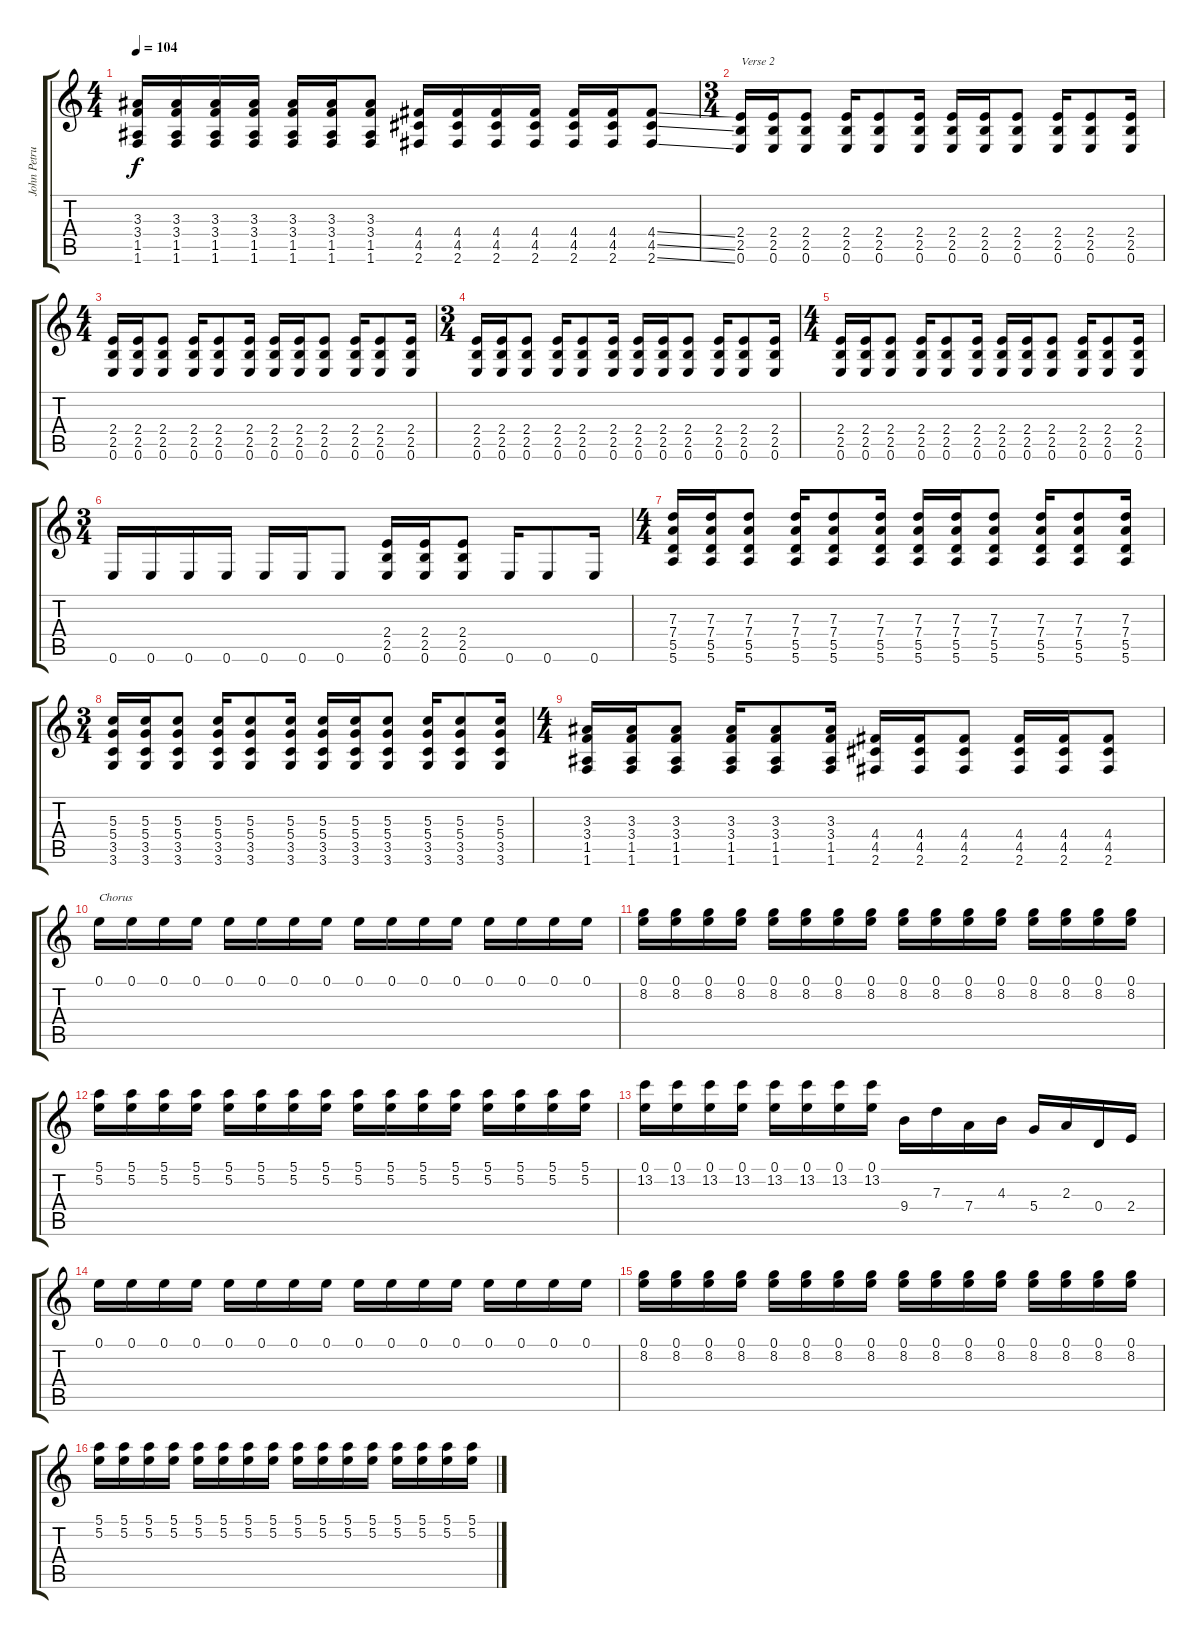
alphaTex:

\track ("John Petrucci " "John Petru") {instrument distortionguitar}
\staff {score tabs}
\tuning (E4 B3 G3 D3 A2 E2) {hide}
\ts (4 4)
\tempo 104
\clef g2
\ks c
(3.3 3.4 1.5 1.6).16{dy f} (3.3 3.4 1.5 1.6).16 (3.3 3.4 1.5 1.6).16 (3.3 3.4 1.5 1.6).16 (3.3 3.4 1.5 1.6).16 (3.3 3.4 1.5 1.6).16 (3.3 3.4 1.5 1.6).8 (4.4 4.5 2.6).16 (4.4 4.5 2.6).16 (4.4 4.5 2.6).16 (4.4 4.5 2.6).16 (4.4 4.5 2.6).16 (4.4 4.5 2.6).16 (4.4{ss} 4.5{ss} 2.6{ss}).8 |
\ts (3 4)
(2.4 2.5 0.6).16{txt "Verse 2"} (2.4 2.5 0.6).16 (2.4 2.5 0.6).8 (2.4 2.5 0.6).16 (2.4 2.5 0.6).8 (2.4 2.5 0.6).16 (2.4 2.5 0.6).16 (2.4 2.5 0.6).16 (2.4 2.5 0.6).8 (2.4 2.5 0.6).16 (2.4 2.5 0.6).8 (2.4 2.5 0.6).16 |
\ts (4 4)
(2.4 2.5 0.6).16 (2.4 2.5 0.6).16 (2.4 2.5 0.6).8 (2.4 2.5 0.6).16 (2.4 2.5 0.6).8 (2.4 2.5 0.6).16 (2.4 2.5 0.6).16 (2.4 2.5 0.6).16 (2.4 2.5 0.6).8 (2.4 2.5 0.6).16 (2.4 2.5 0.6).8 (2.4 2.5 0.6).16 |
\ts (3 4)
(2.4 2.5 0.6).16 (2.4 2.5 0.6).16 (2.4 2.5 0.6).8 (2.4 2.5 0.6).16 (2.4 2.5 0.6).8 (2.4 2.5 0.6).16 (2.4 2.5 0.6).16 (2.4 2.5 0.6).16 (2.4 2.5 0.6).8 (2.4 2.5 0.6).16 (2.4 2.5 0.6).8 (2.4 2.5 0.6).16 |
\ts (4 4)
(2.4 2.5 0.6).16 (2.4 2.5 0.6).16 (2.4 2.5 0.6).8 (2.4 2.5 0.6).16 (2.4 2.5 0.6).8 (2.4 2.5 0.6).16 (2.4 2.5 0.6).16 (2.4 2.5 0.6).16 (2.4 2.5 0.6).8 (2.4 2.5 0.6).16 (2.4 2.5 0.6).8 (2.4 2.5 0.6).16 |
\ts (3 4)
0.6.16 0.6.16 0.6.16 0.6.16 0.6.16 0.6.16 0.6.8 (2.4 2.5 0.6).16 (2.4 2.5 0.6).16 (2.4 2.5 0.6).8 0.6.16 0.6.8 0.6.16 |
\ts (4 4)
(7.3 7.4 5.5 5.6).16 (7.3 7.4 5.5 5.6).16 (7.3 7.4 5.5 5.6).8 (7.3 7.4 5.5 5.6).16 (7.3 7.4 5.5 5.6).8 (7.3 7.4 5.5 5.6).16 (7.3 7.4 5.5 5.6).16 (7.3 7.4 5.5 5.6).16 (7.3 7.4 5.5 5.6).8 (7.3 7.4 5.5 5.6).16 (7.3 7.4 5.5 5.6).8 (7.3 7.4 5.5 5.6).16 |
\ts (3 4)
(5.3 5.4 3.5 3.6).16 (5.3 5.4 3.5 3.6).16 (5.3 5.4 3.5 3.6).8 (5.3 5.4 3.5 3.6).16 (5.3 5.4 3.5 3.6).8 (5.3 5.4 3.5 3.6).16 (5.3 5.4 3.5 3.6).16 (5.3 5.4 3.5 3.6).16 (5.3 5.4 3.5 3.6).8 (5.3 5.4 3.5 3.6).16 (5.3 5.4 3.5 3.6).8 (5.3 5.4 3.5 3.6).16 |
\ts (4 4)
(3.3 3.4 1.5 1.6).16 (3.3 3.4 1.5 1.6).16 (3.3 3.4 1.5 1.6).8 (3.3 3.4 1.5 1.6).16 (3.3 3.4 1.5 1.6).8 (3.3 3.4 1.5 1.6).16 (4.4 4.5 2.6).16 (4.4 4.5 2.6).16 (4.4 4.5 2.6).8 (4.4 4.5 2.6).16 (4.4 4.5 2.6).16 (4.4 4.5 2.6).8 |
0.1.16{txt "Chorus"} 0.1.16 0.1.16 0.1.16 0.1.16 0.1.16 0.1.16 0.1.16 0.1.16 0.1.16 0.1.16 0.1.16 0.1.16 0.1.16 0.1.16 0.1.16 |
(0.1 8.2).16 (0.1 8.2).16 (0.1 8.2).16 (0.1 8.2).16 (0.1 8.2).16 (0.1 8.2).16 (0.1 8.2).16 (0.1 8.2).16 (0.1 8.2).16 (0.1 8.2).16 (0.1 8.2).16 (0.1 8.2).16 (0.1 8.2).16 (0.1 8.2).16 (0.1 8.2).16 (0.1 8.2).16 |
(5.1 5.2).16 (5.1 5.2).16 (5.1 5.2).16 (5.1 5.2).16 (5.1 5.2).16 (5.1 5.2).16 (5.1 5.2).16 (5.1 5.2).16 (5.1 5.2).16 (5.1 5.2).16 (5.1 5.2).16 (5.1 5.2).16 (5.1 5.2).16 (5.1 5.2).16 (5.1 5.2).16 (5.1 5.2).16 |
(0.1 13.2).16 (0.1 13.2).16 (0.1 13.2).16 (0.1 13.2).16 (0.1 13.2).16 (0.1 13.2).16 (0.1 13.2).16 (0.1 13.2).16 9.4.16 7.3.16 7.4.16 4.3.16 5.4.16 2.3.16 0.4.16 2.4.16 |
0.1.16 0.1.16 0.1.16 0.1.16 0.1.16 0.1.16 0.1.16 0.1.16 0.1.16 0.1.16 0.1.16 0.1.16 0.1.16 0.1.16 0.1.16 0.1.16 |
(0.1 8.2).16 (0.1 8.2).16 (0.1 8.2).16 (0.1 8.2).16 (0.1 8.2).16 (0.1 8.2).16 (0.1 8.2).16 (0.1 8.2).16 (0.1 8.2).16 (0.1 8.2).16 (0.1 8.2).16 (0.1 8.2).16 (0.1 8.2).16 (0.1 8.2).16 (0.1 8.2).16 (0.1 8.2).16 |
(5.1 5.2).16 (5.1 5.2).16 (5.1 5.2).16 (5.1 5.2).16 (5.1 5.2).16 (5.1 5.2).16 (5.1 5.2).16 (5.1 5.2).16 (5.1 5.2).16 (5.1 5.2).16 (5.1 5.2).16 (5.1 5.2).16 (5.1 5.2).16 (5.1 5.2).16 (5.1 5.2).16 (5.1 5.2).16
